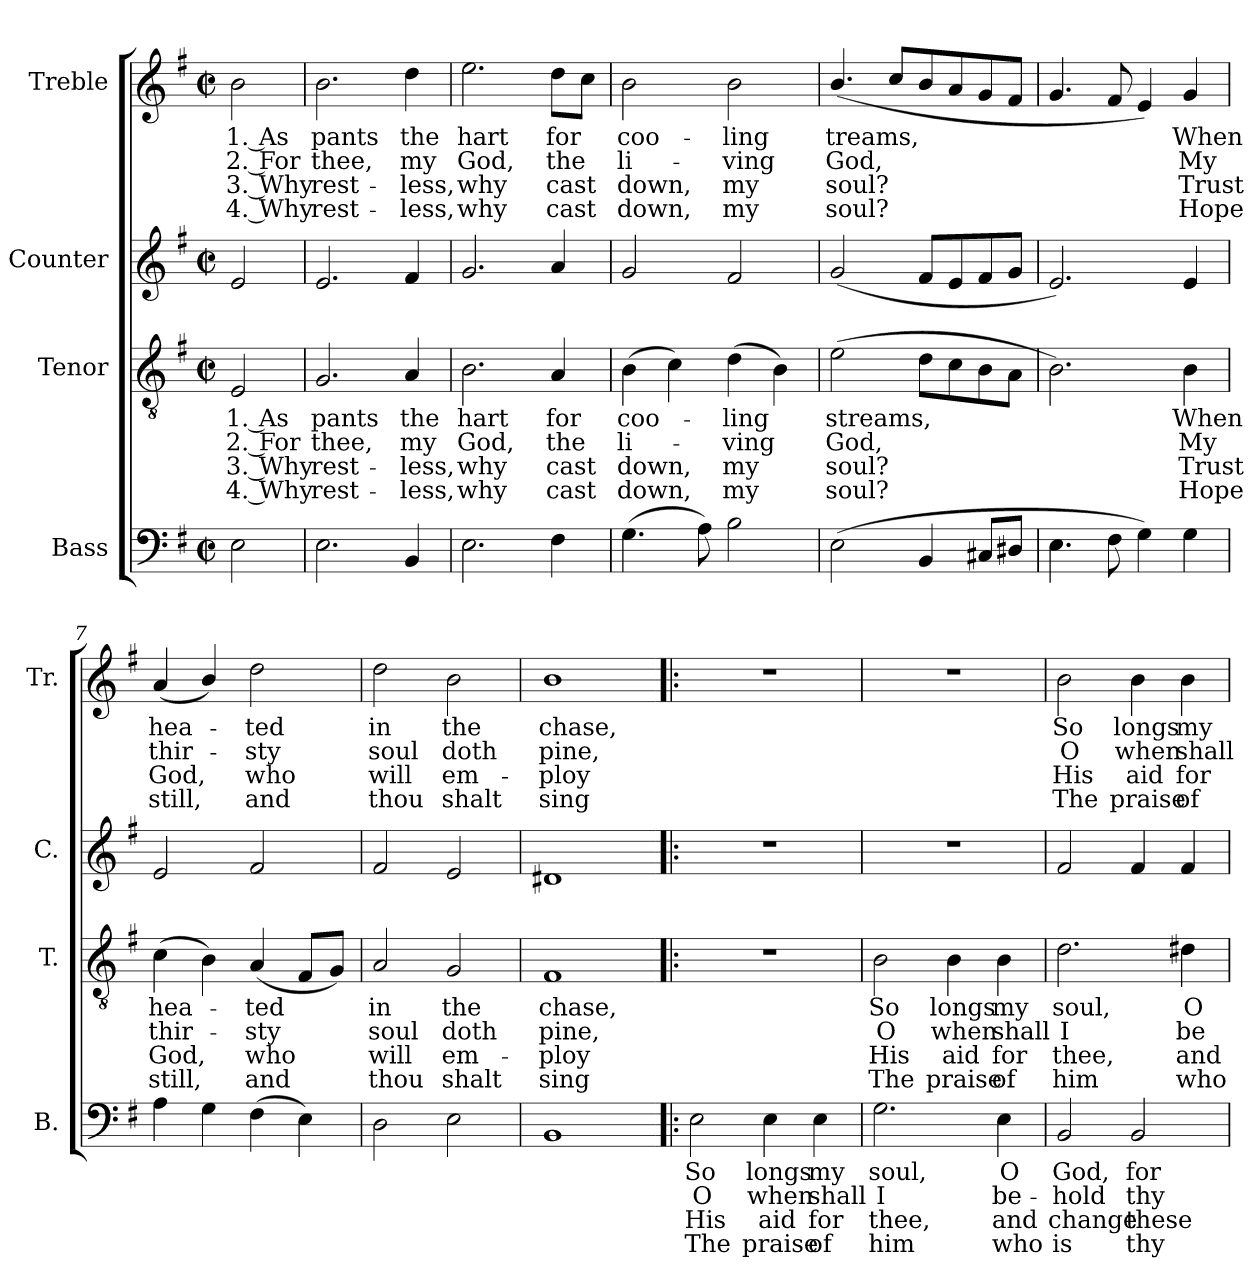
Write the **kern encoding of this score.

**kern	**text	**text	**text	**text	**kern	**text	**text	**text	**text	**kern	**kern	**text	**text	**text	**text
*part4	*part4	*part4	*part4	*part4	*part3	*part3	*part3	*part3	*part3	*part2	*part1	*part1	*part1	*part1	*part1
*staff4	*staff4	*staff4	*staff4	*staff4	*staff3	*staff3	*staff3	*staff3	*staff3	*staff2	*staff1	*staff1	*staff1	*staff1	*staff1
*I"Bass	*	*	*	*	*I"Tenor	*	*	*	*	*I"Counter	*I"Treble	*	*	*	*
*I'B.	*	*	*	*	*I'T.	*	*	*	*	*I'C.	*I'Tr.	*	*	*	*
*clefF4	*	*	*	*	*clefGv2	*	*	*	*	*clefG2	*clefG2	*	*	*	*
*k[f#]	*	*	*	*	*k[f#]	*	*	*	*	*k[f#]	*k[f#]	*	*	*	*
*M2/2	*	*	*	*	*M2/2	*	*	*	*	*M2/2	*M2/2	*	*	*	*
*met(c|)	*	*	*	*	*met(c|)	*	*	*	*	*met(c|)	*met(c|)	*	*	*	*
*MM100	*	*	*	*	*MM100	*	*	*	*	*MM100	*MM100	*	*	*	*
=1	=1	=1	=1	=1	=1	=1	=1	=1	=1	=1	=1	=1	=1	=1	=1
2E\	.	.	.	.	2E/	1. As	2. For	3. Why	4. Why	2e/	2b\	1. As	2. For	3. Why	4. Why
=2	=2	=2	=2	=2	=2	=2	=2	=2	=2	=2	=2	=2	=2	=2	=2
2.E\	.	.	.	.	2.G/	pants	thee,	rest-	rest-	2.e/	2.b\	pants	thee,	rest-	rest-
4BB/	.	.	.	.	4A/	the	my	-less,	-less,	4f#/	4dd\	the	my	-less,	-less,
=3	=3	=3	=3	=3	=3	=3	=3	=3	=3	=3	=3	=3	=3	=3	=3
2.E\	.	.	.	.	2.B\	hart	God,	why	why	2.g/	2.ee\	hart	God,	why	why
4F#\	.	.	.	.	4A/	for	the	cast	cast	4a/	8dd\L	for	the	cast	cast
.	.	.	.	.	.	.	.	.	.	.	8cc\J	.	.	.	.
=4	=4	=4	=4	=4	=4	=4	=4	=4	=4	=4	=4	=4	=4	=4	=4
(4.G\	.	.	.	.	(4B\	coo-	li-	down,	down,	2g/	2b\	coo-	li-	down,	down,
.	.	.	.	.	4c\)	.	.	.	.	.	.	.	.	.	.
8A\)	.	.	.	.	.	.	.	.	.	.	.	.	.	.	.
2B\	.	.	.	.	(4d\	-ling	-ving	my	my	2f#/	2b\	-ling	-ving	my	my
.	.	.	.	.	4B\)	.	.	.	.	.	.	.	.	.	.
=5	=5	=5	=5	=5	=5	=5	=5	=5	=5	=5	=5	=5	=5	=5	=5
(2E\	.	.	.	.	(2e\	streams,	God,	soul?	soul?	(2g/	(4.b/	treams,	God,	soul?	soul?
.	.	.	.	.	.	.	.	.	.	.	8cc/L	.	.	.	.
4BB/	.	.	.	.	8d\L	.	.	.	.	8f#/L	8b/	.	.	.	.
.	.	.	.	.	8c\	.	.	.	.	8e/	8a/	.	.	.	.
8C#X/L	.	.	.	.	8B\	.	.	.	.	8f#/	8g/	.	.	.	.
8D#X/J	.	.	.	.	8A\J	.	.	.	.	8g/J	8f#/J	.	.	.	.
=6	=6	=6	=6	=6	=6	=6	=6	=6	=6	=6	=6	=6	=6	=6	=6
4.E\	.	.	.	.	2.B\)	.	.	.	.	2.e/)	4.g/	.	.	.	.
8F#\	.	.	.	.	.	.	.	.	.	.	8f#/	.	.	.	.
4G\)	.	.	.	.	.	.	.	.	.	.	4e/)	.	.	.	.
4G\	.	.	.	.	4B\	When	My	Trust	Hope	4e/	4g/	When	My	Trust	Hope
=7	=7	=7	=7	=7	=7	=7	=7	=7	=7	=7	=7	=7	=7	=7	=7
4A\	.	.	.	.	(4c\	hea-	thir-	God,	still,	2e/	(4a/	hea-	thir-	God,	still,
4G\	.	.	.	.	4B\)	.	.	.	.	.	4b/)	.	.	.	.
(4F#\	.	.	.	.	(4A/	-ted	-sty	who	and	2f#/	2dd\	-ted	-sty	who	and
4E\)	.	.	.	.	8F#/L	.	.	.	.	.	.	.	.	.	.
.	.	.	.	.	8G/J)	.	.	.	.	.	.	.	.	.	.
=8	=8	=8	=8	=8	=8	=8	=8	=8	=8	=8	=8	=8	=8	=8	=8
2D\	.	.	.	.	2A/	in	soul	will	thou	2f#/	2dd\	in	soul	will	thou
2E\	.	.	.	.	2G/	the	doth	em-	shalt	2e/	2b\	the	doth	em-	shalt
=9	=9	=9	=9	=9	=9	=9	=9	=9	=9	=9	=9	=9	=9	=9	=9
1BB	.	.	.	.	1F#	chase,	pine,	-ploy	sing	1d#X	1b	chase,	pine,	-ploy	sing
!!LO:LB:g=z
=10!|:	=10!|:	=10!|:	=10!|:	=10!|:	=10!|:	=10!|:	=10!|:	=10!|:	=10!|:	=10!|:	=10!|:	=10!|:	=10!|:	=10!|:	=10!|:
2E\	So	O	His	The	1r	.	.	.	.	1r	1r	.	.	.	.
4E\	longs	when	aid	praise	.	.	.	.	.	.	.	.	.	.	.
4E\	my	shall	for	of	.	.	.	.	.	.	.	.	.	.	.
=11	=11	=11	=11	=11	=11	=11	=11	=11	=11	=11	=11	=11	=11	=11	=11
2.G\	soul,	I	thee,	him	2B\	So	O	His	The	1r	1r	.	.	.	.
.	.	.	.	.	4B\	longs	when	aid	praise	.	.	.	.	.	.
4E\	O	be-	and	who	4B\	my	shall	for	of	.	.	.	.	.	.
=12	=12	=12	=12	=12	=12	=12	=12	=12	=12	=12	=12	=12	=12	=12	=12
2BB/	God,	-hold	change	is	2.d\	soul,	I	thee,	him	2f#/	2b\	So	O	His	The
2BB/	for	thy	these	thy	.	.	.	.	.	4f#/	4b\	longs	when	aid	praise
.	.	.	.	.	4d#X\	O	be-	and	who	4f#/	4b\	my	shall	for	of
=	=	=	=	=	=	=	=	=	=	=	=	=	=	=	=
*-	*-	*-	*-	*-	*-	*-	*-	*-	*-	*-	*-	*-	*-	*-	*-
